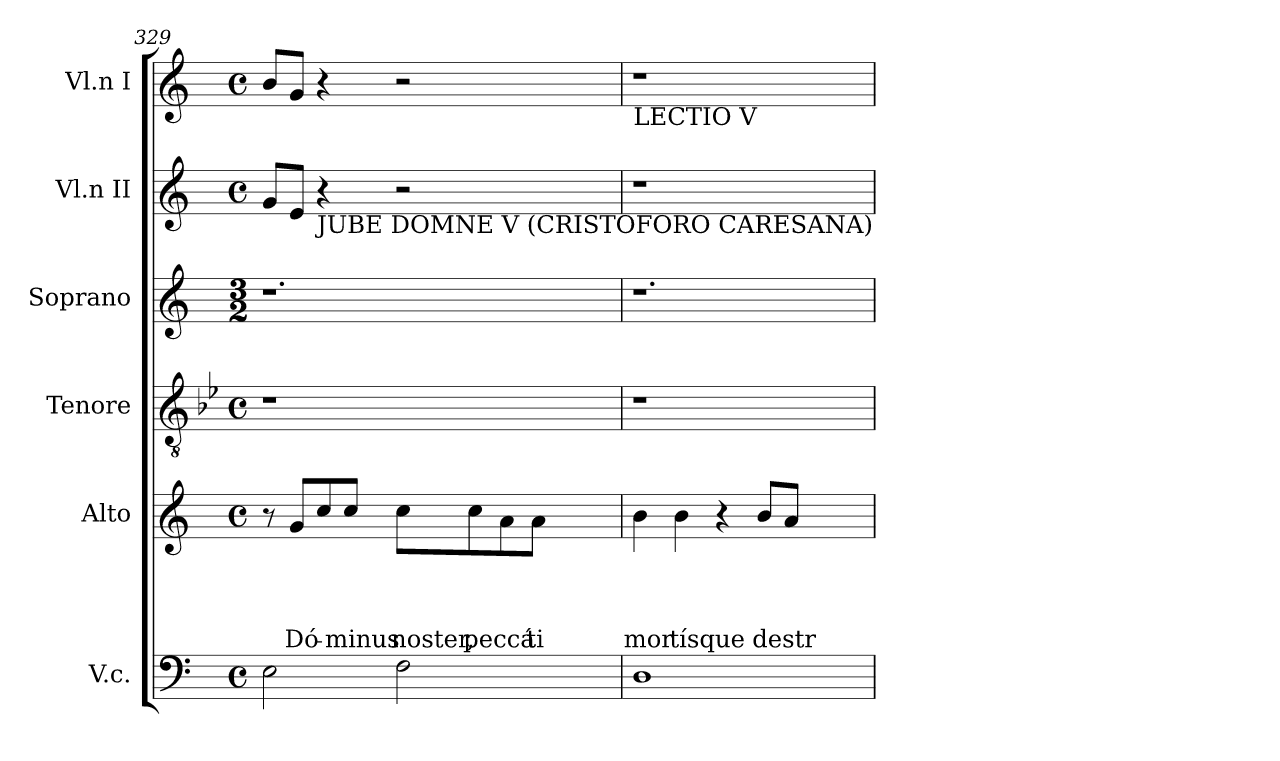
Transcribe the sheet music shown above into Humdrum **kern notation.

**kern	**kern	**text	**text	**text	**text	**kern	**kern	**kern	**kern
*part6	*part5	*part5	*part5	*part5	*part5	*part4	*part3	*part2	*part1
*staff6	*staff5	*staff5	*staff5	*staff5	*staff5	*staff4	*staff3	*staff2	*staff1
*I"V.c.	*I"Alto	*	*	*	*	*I"Tenore	*I"Soprano	*I"Vl.n II	*I"Vl.n I
*I'V.c.	*I'Alto	*	*	*	*	*I'Tenore	*I'Soprano	*I'Vl.n II	*I'Vl.n I
*clefF4	*clefG2	*	*	*	*	*clefGv2	*clefG2	*clefG2	*clefG2
*k[]	*k[]	*	*	*	*	*k[b-e-]	*k[]	*k[]	*k[]
*C:	*C:	*	*	*	*	*B-:	*C:	*C:	*C:
*M4/4	*M4/4	*	*	*	*	*M4/4	*M3/2	*M4/4	*M4/4
*met(c)	*met(c)	*	*	*	*	*met(c)	*	*met(c)	*met(c)
=329	=329	=329	=329	=329	=329	=329	=329	=329	=329
2E\	8r	.	.	.	.	1r	1.r	8g/L	8b/L
!	!	!	!	!	!LO:LY:b	!	!	!	!
.	8g/L	.	.	.	Dó-	.	.	8e/J	8g/J
!	!	!	!	!	!	!	!	!LO:TX:b:t=JUBE DOMNE V (CRISTOFORO CARESANA)	!
.	8cc/	.	.	.	.	.	.	4r	4r
!	!	!	!	!	!LO:LY:b	!	!	!	!
.	8cc/J	.	.	.	-minus	.	.	.	.
!	!	!	!	!	!LO:LY:b	!	!	!	!
2F\	8cc\L	.	.	.	noster,	.	.	2r	2r
!	!	!	!	!	!LO:LY:b	!	!	!	!
.	8cc\	.	.	.	peccá	.	.	.	.
.	8a\	.	.	.	.	.	.	.	.
!	!	!	!	!	!LO:LY:b	!	!	!	!
.	8a\J	.	.	.	ti	.	.	.	.
2ryy	2ryy	.	.	.	.	2ryy	.	2ryy	2ryy
=330	=330	=330	=330	=330	=330	=330	=330	=330	=330
!	!	!	!	!	!	!	!	!	!LO:TX:b:t=LECTIO V
!	!	!	!	!	!LO:LY:b	!	!	!	!
1D	4b\	.	.	.	mor	1r	1.r	1r	1r
!	!	!	!	!	!LO:LY:b	!	!	!	!
.	4b\	.	.	.	tísque	.	.	.	.
.	4r	.	.	.	.	.	.	.	.
!	!	!	!	!	!LO:LY:b	!	!	!	!
.	8b/L	.	.	.	destr	.	.	.	.
.	8a/J	.	.	.	.	.	.	.	.
2ryy	2ryy	.	.	.	.	2ryy	.	2ryy	2ryy
=	=	=	=	=	=	=	=	=	=
*-	*-	*-	*-	*-	*-	*-	*-	*-	*-
